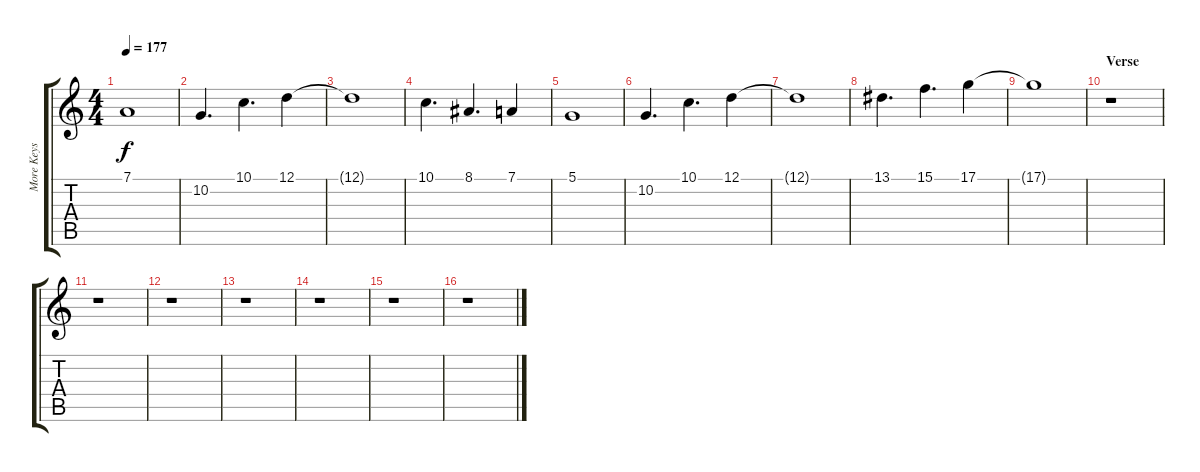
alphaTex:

\track ("More Keys" "More Keys") {instrument acousticgrandpiano}
\staff {score tabs}
\tuning (D4 A3 F3 C3 G2 D2) {hide}
\ts (4 4)
\tempo 177
\clef g2
\ks c
7.1.1{dy f} |
10.2.4{d} 10.1.4{d} 12.1.4 |
12.1{t}.1 |
10.1.4{d} 8.1.4{d} 7.1.4 |
5.1.1 |
10.2.4{d} 10.1.4{d} 12.1.4 |
12.1{t}.1 |
13.1.4{d} 15.1.4{d} 17.1.4 |
17.1{t}.1 |
\section ("" "Verse")
r.1 |
r.1 |
r.1 |
r.1 |
r.1 |
r.1 |
r.1
